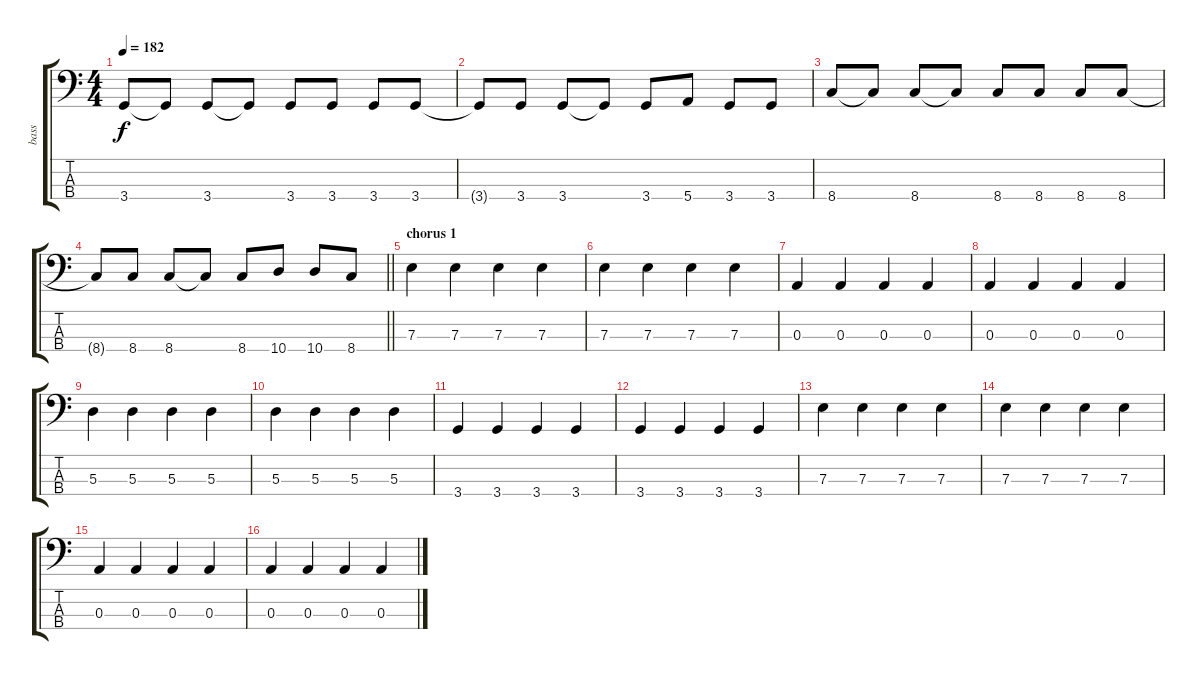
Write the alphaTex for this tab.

\track ("bass" "bass") {instrument electricbassfinger}
\staff {score tabs}
\tuning (G2 D2 A1 E1) {hide}
\ts (4 4)
\tempo 182
\clef f4
\ks c
3.4.8{dy f} 3.4{t}.8 3.4.8 3.4{t}.8 3.4.8 3.4.8 3.4.8 3.4.8 |
3.4{t}.8 3.4.8 3.4.8 3.4{t}.8 3.4.8 5.4.8 3.4.8 3.4.8 |
8.4.8 8.4{t}.8 8.4.8 8.4{t}.8 8.4.8 8.4.8 8.4.8 8.4.8 |
\barLineRight lightlight
8.4{t}.8 8.4.8 8.4.8 8.4{t}.8 8.4.8 10.4.8 10.4.8 8.4.8 |
\section ("" "chorus 1")
7.3.4 7.3.4 7.3.4 7.3.4 |
7.3.4 7.3.4 7.3.4 7.3.4 |
0.3.4 0.3.4 0.3.4 0.3.4 |
0.3.4 0.3.4 0.3.4 0.3.4 |
5.3.4 5.3.4 5.3.4 5.3.4 |
5.3.4 5.3.4 5.3.4 5.3.4 |
3.4.4 3.4.4 3.4.4 3.4.4 |
3.4.4 3.4.4 3.4.4 3.4.4 |
7.3.4 7.3.4 7.3.4 7.3.4 |
7.3.4 7.3.4 7.3.4 7.3.4 |
0.3.4 0.3.4 0.3.4 0.3.4 |
0.3.4 0.3.4 0.3.4 0.3.4
